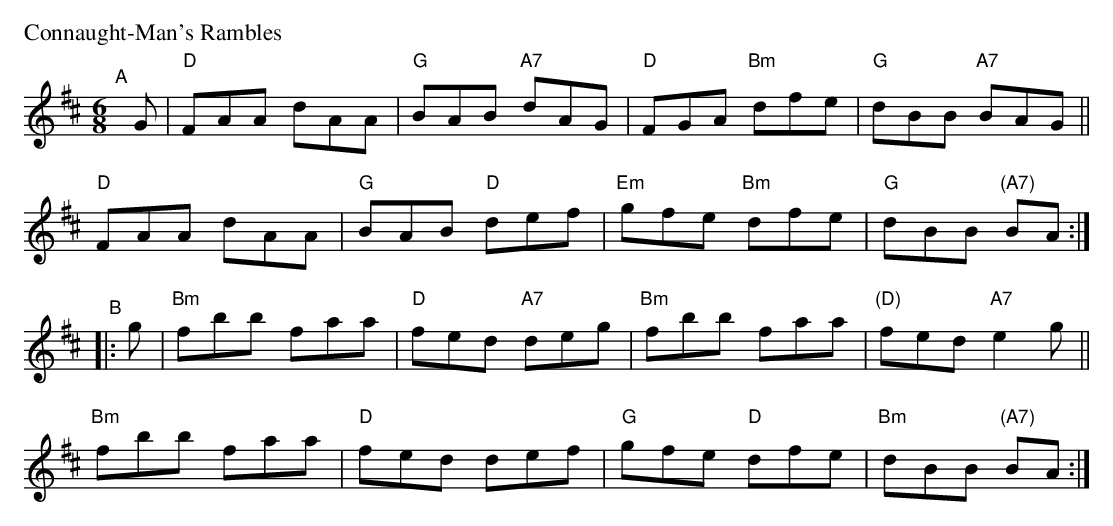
X:1
P: Connaught-Man's Rambles
M: 6/8
L: 1/8
K: D
"^A"[|] G |\
"D"FAA dAA | "G"BAB "A7"dAG | "D"FGA "Bm"dfe | "G"dBB "A7"BAG ||
"D"FAA dAA | "G"BAB "D"def | "Em"gfe "Bm"dfe | "G"dBB "(A7)"BA :|
"^B"|: g |\
"Bm"fbb faa | "D"fed "A7"deg | "Bm"fbb faa | "(D)"fed "A7"e2g ||
"Bm"fbb faa | "D"fed def | "G"gfe "D"dfe | "Bm"dBB "(A7)"BA :|
